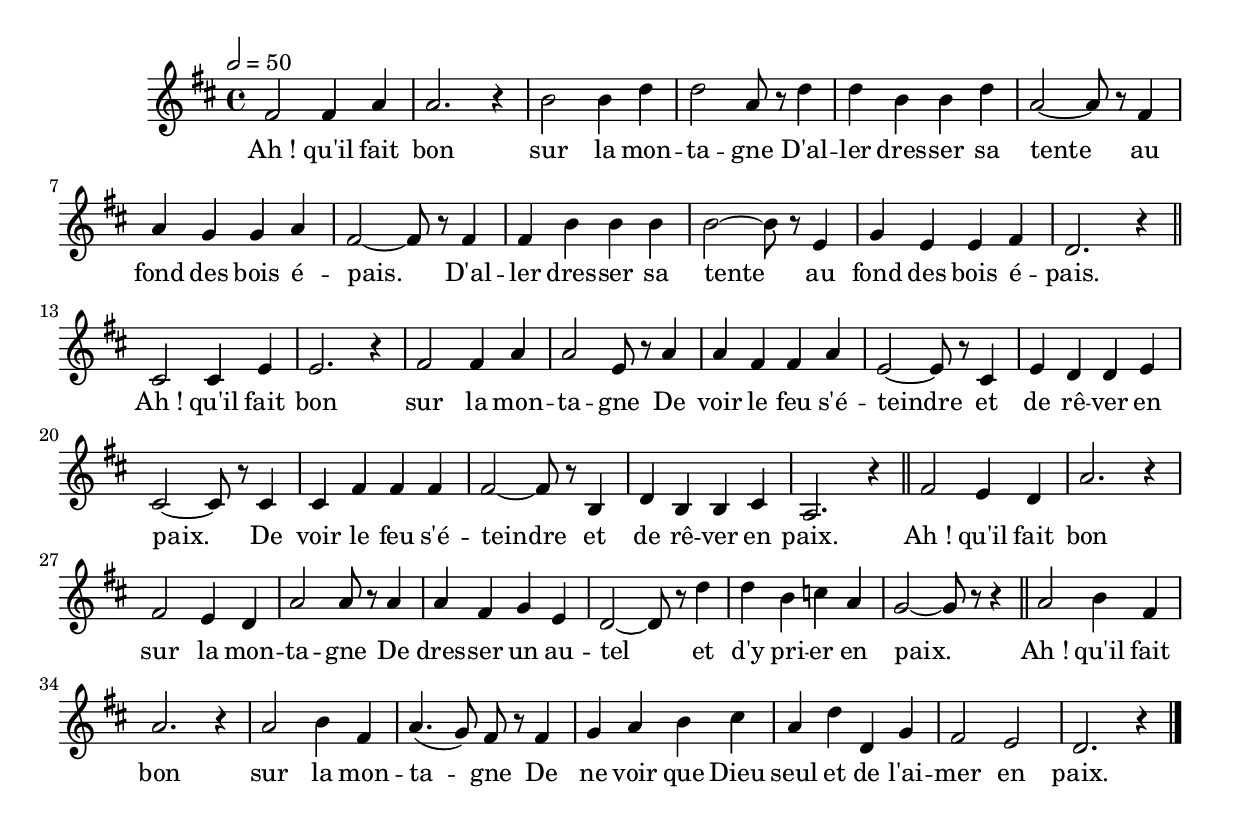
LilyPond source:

%Compilation:lilypond AhQuIlFaitBonSurLaMontagne.ly
%Apercu:evince AhQuIlFaitBonSurLaMontagne.pdf
%Esclaves:timidity -ia AhQuIlFaitBonSurLaMontagne.midi
\version "2.12.1"
\include "italiano.ly"

\header {
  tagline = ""
  composer = ""
}                                        

MetriqueArmure = {
  \tempo 2=50
  \time 4/4
  \key do \major
}

italique = { \override Score . LyricText #'font-shape = #'italic }

roman = { \override Score . LyricText #'font-shape = #'roman }

MusiqueTheme = \relative do' {
	mi2 mi4 sol
	sol2. r4
	la2 la4 do
	do2 sol8 r do4
	do4 la la do
	sol2~ sol8 r mi4
	sol4 fa fa sol
	mi2~ mi8 r mi4
	mi4 la la la
	la2~ la8 r re,4
	fa4 re re mi
	do2. r4\bar "||"
	si2 si4 re
	re2. r4
	mi2 mi4 sol
	sol2 re8 r sol4
	sol4 mi mi sol
	re2~ re8 r si4
	re4 do do re
	si2~ si8 r si4
	si4 mi mi mi
	mi2~ mi8 r la,4
	do4 la la si
	sol2. r4 \bar "||"
	mi'2 re4 do
	sol'2. r4
	mi2 re4 do
	sol'2 sol8 r sol4
	sol4 mi fa re
	do2~ do8 r do'4
	do4 la sib sol
	fa2~ fa8 r8 r4 \bar "||"
	sol2 la4 mi
	sol2. r4
	sol2 la4 mi
	sol4.( fa8) mi r mi4
	fa4 sol la si
	sol4 do do, fa
	mi2 re
	do2. r4 \bar "|."
}

Paroles = \lyricmode {
	Ah_! qu'il fait bon sur la mon -- ta -- gne
	D'al -- ler dres -- ser sa tente au fond des bois é -- pais.
	D'al -- ler dres -- ser sa tente au fond des bois é -- pais.
	
	Ah_! qu'il fait bon sur la mon -- ta -- gne
	De voir le feu s'é -- teindre et de rê -- ver en paix.
	De voir le feu s'é -- teindre et de rê -- ver en paix.
	
	Ah_! qu'il fait bon sur la mon -- ta -- gne
	De dres -- ser un au -- tel et d'y pri -- er en paix.
	
	Ah_! qu'il fait bon sur la mon -- ta -- gne
	De ne voir que Dieu seul et de l'ai -- mer en paix.
}

\score{
    \new Staff <<
      \set Staff.midiInstrument = "pan flute"
      \new Voice = "theme" \transpose do re {
	\override Score.PaperColumn #'keep-inside-line = ##t
	\autoBeamOff
	\MetriqueArmure
	\MusiqueTheme
      }
      \new Lyrics \lyricsto theme {
	\Paroles
      }                       
    >>
\layout{}
\midi{}
}
